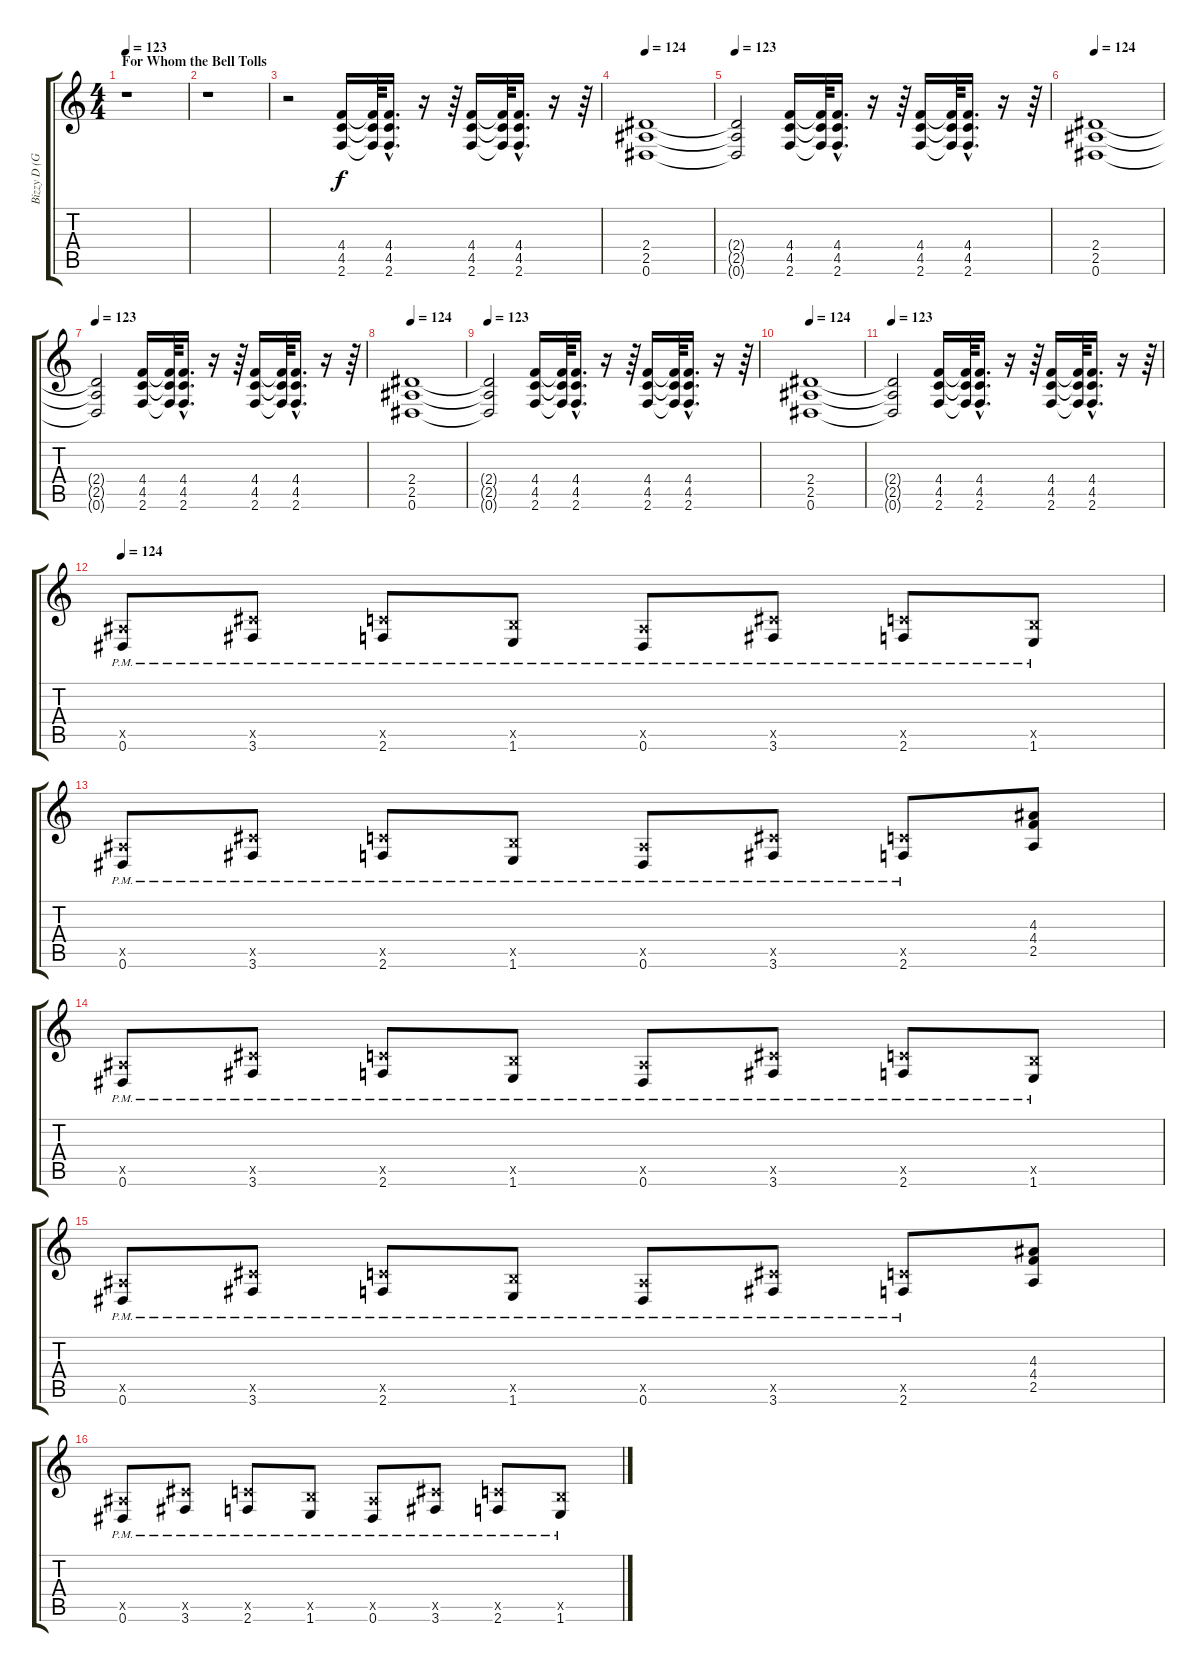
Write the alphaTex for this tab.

\track ("Bizzy D (Guitar)" "Bizzy D (G") {instrument distortionguitar}
\staff {score tabs}
\tuning (Eb4 Bb3 Gb3 Db3 Ab2 Eb2) {hide}
\ts (4 4)
\section ("" "For Whom the Bell Tolls")
\tempo 123
\clef g2
\ks c
r.1{dy f instrument distortionguitar} |
r.1 |
r.2 (4.4 4.5 2.6).16 (4.4{t} 4.5{t} 2.6{t}).64 (4.4{hac} 4.5{hac} 2.6{hac}).16{d} r.16 r.64 (4.4 4.5 2.6).16 (4.4{t} 4.5{t} 2.6{t}).64 (4.4{hac} 4.5{hac} 2.6{hac}).16{d} r.16 r.64 |
\tempo 124
(2.4 2.5 0.6).1 |
\tempo 123
(2.4{t} 2.5{t} 0.6{t}).2 (4.4 4.5 2.6).16 (4.4{t} 4.5{t} 2.6{t}).64 (4.4{hac} 4.5{hac} 2.6{hac}).16{d} r.16 r.64 (4.4 4.5 2.6).16 (4.4{t} 4.5{t} 2.6{t}).64 (4.4{hac} 4.5{hac} 2.6{hac}).16{d} r.16 r.64 |
\tempo 124
(2.4 2.5 0.6).1 |
\tempo 123
(2.4{t} 2.5{t} 0.6{t}).2 (4.4 4.5 2.6).16 (4.4{t} 4.5{t} 2.6{t}).64 (4.4{hac} 4.5{hac} 2.6{hac}).16{d} r.16 r.64 (4.4 4.5 2.6).16 (4.4{t} 4.5{t} 2.6{t}).64 (4.4{hac} 4.5{hac} 2.6{hac}).16{d} r.16 r.64 |
\tempo 124
(2.4 2.5 0.6).1 |
\tempo 123
(2.4{t} 2.5{t} 0.6{t}).2 (4.4 4.5 2.6).16 (4.4{t} 4.5{t} 2.6{t}).64 (4.4{hac} 4.5{hac} 2.6{hac}).16{d} r.16 r.64 (4.4 4.5 2.6).16 (4.4{t} 4.5{t} 2.6{t}).64 (4.4{hac} 4.5{hac} 2.6{hac}).16{d} r.16 r.64 |
\tempo 124
(2.4 2.5 0.6).1 |
\tempo 123
(2.4{t} 2.5{t} 0.6{t}).2 (4.4 4.5 2.6).16 (4.4{t} 4.5{t} 2.6{t}).64 (4.4{hac} 4.5{hac} 2.6{hac}).16{d} r.16 r.64 (4.4 4.5 2.6).16 (4.4{t} 4.5{t} 2.6{t}).64 (4.4{hac} 4.5{hac} 2.6{hac}).16{d} r.16 r.64 |
\tempo 124
(2.5{x} 0.6{pm}).8 (5.5{x} 3.6{pm}).8 (4.5{x} 2.6{pm}).8 (3.5{x} 1.6{pm}).8 (2.5{x} 0.6{pm}).8 (5.5{x} 3.6{pm}).8 (4.5{x} 2.6{pm}).8 (3.5{x} 1.6{pm}).8 |
(2.5{x} 0.6{pm}).8 (5.5{x} 3.6{pm}).8 (4.5{x} 2.6{pm}).8 (3.5{x} 1.6{pm}).8 (2.5{x} 0.6{pm}).8 (5.5{x} 3.6{pm}).8 (4.5{x} 2.6{pm}).8 (4.3 4.4 2.5).8 |
(2.5{x} 0.6{pm}).8 (5.5{x} 3.6{pm}).8 (4.5{x} 2.6{pm}).8 (3.5{x} 1.6{pm}).8 (2.5{x} 0.6{pm}).8 (5.5{x} 3.6{pm}).8 (4.5{x} 2.6{pm}).8 (3.5{x} 1.6{pm}).8 |
(2.5{x} 0.6{pm}).8 (5.5{x} 3.6{pm}).8 (4.5{x} 2.6{pm}).8 (3.5{x} 1.6{pm}).8 (2.5{x} 0.6{pm}).8 (5.5{x} 3.6{pm}).8 (4.5{x} 2.6{pm}).8 (4.3 4.4 2.5).8 |
(2.5{x} 0.6{pm}).8 (5.5{x} 3.6{pm}).8 (4.5{x} 2.6{pm}).8 (3.5{x} 1.6{pm}).8 (2.5{x} 0.6{pm}).8 (5.5{x} 3.6{pm}).8 (4.5{x} 2.6{pm}).8 (3.5{x} 1.6{pm}).8
